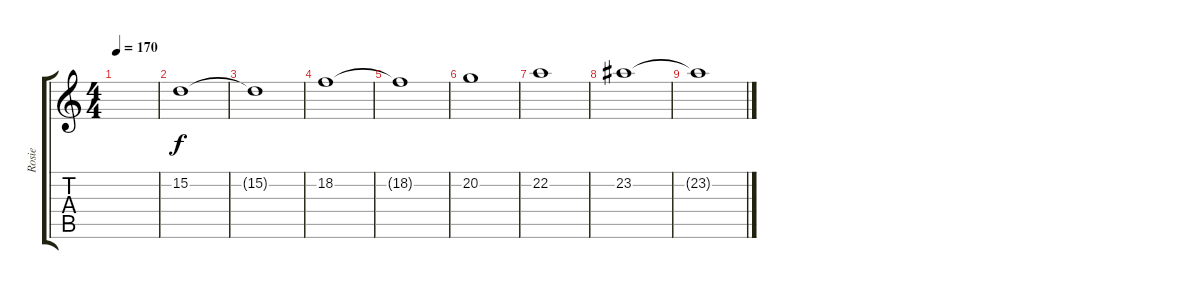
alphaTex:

\track ("Rosie" "Rosie") {instrument stringensemble1}
\staff {score tabs}
\tuning (E4 B3 G3 D3 A2 D2) {hide}
\ts (4 4)
\tempo 170
\clef g2
\ks c
|
15.2.1{volume 14} |
15.2{t}.1 |
18.2.1 |
18.2{t}.1 |
20.2.1 |
22.2.1 |
23.2.1 |
23.2{t}.1
